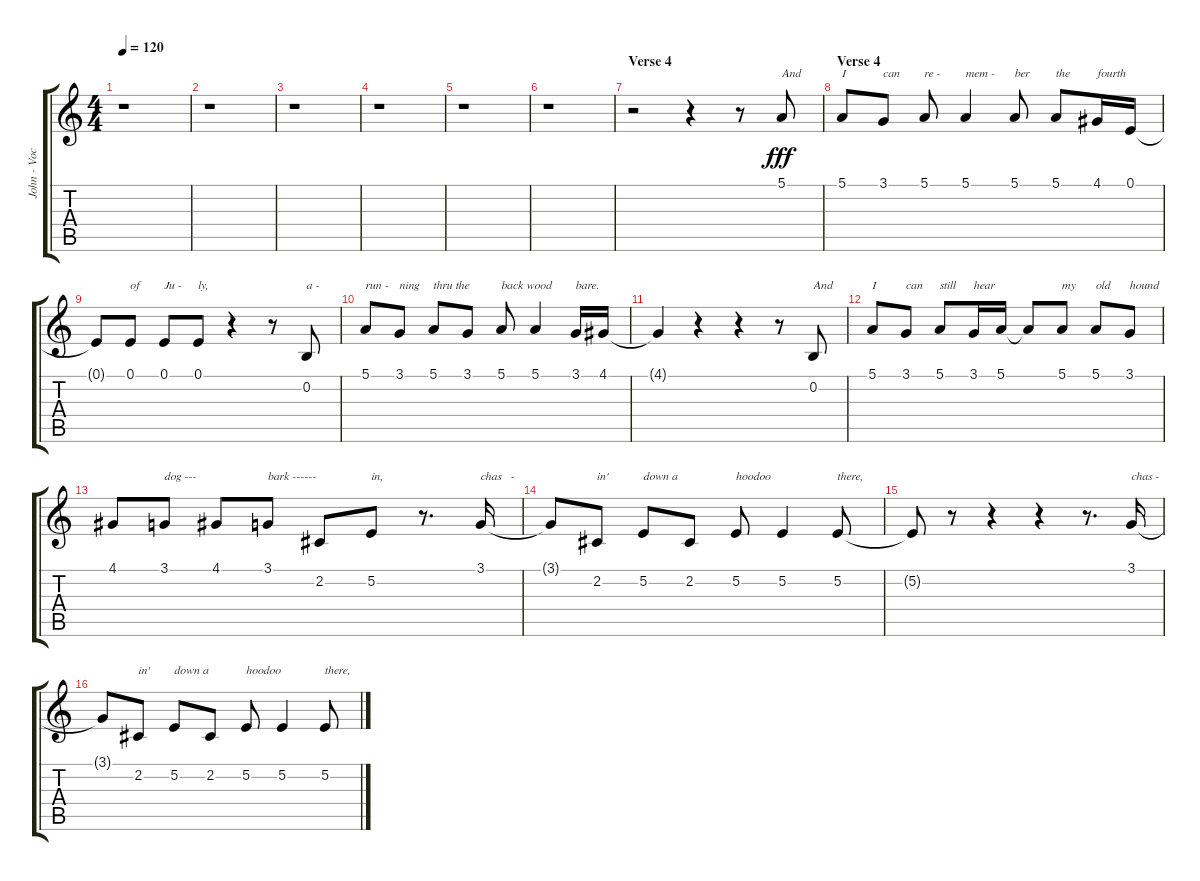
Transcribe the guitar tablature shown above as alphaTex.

\track ("John - Vocals" "John - Voc") {instrument altosax}
\staff {score tabs}
\tuning (E4 B3 G3 D3 A2 E2) {hide}
\ts (4 4)
\tempo 120
\clef g2
\ks c
r.1{dy fff} |
r.1 |
r.1 |
r.1 |
r.1 |
r.1 |
\section ("" "Verse 4")
r.2 r.4 r.8 5.1.8{txt "And"} |
\section ("" "Verse 4")
5.1.8{txt "I"} 3.1.8{txt "can"} 5.1.8{txt "re -"} 5.1.4{txt "mem -"} 5.1.8{txt "ber"} 5.1.8{txt "the"} 4.1.16{txt "fourth"} 0.1.16 |
0.1{t}.8 0.1.8{txt "of"} 0.1.8{txt "Ju -"} 0.1.8{txt "ly,"} r.4 r.8 0.2.8{txt "a -"} |
5.1.8{txt "run -"} 3.1.8{txt "ning"} 5.1.8{txt "thru the"} 3.1.8 5.1.8{txt "back wood"} 5.1.4 3.1.16{txt "bare."} 4.1.16 |
4.1{t}.4 r.4 r.4 r.8 0.2.8{txt "And"} |
5.1.8{txt "I"} 3.1.8{txt "can"} 5.1.8{txt "still"} 3.1.16{txt "hear"} 5.1.16 5.1{t}.8 5.1.8{txt "my"} 5.1.8{txt "old"} 3.1.8{txt "hound"} |
4.1.8 3.1.8{txt "dog ---"} 4.1.8 3.1.8{txt "bark ------"} 2.2.8 5.2.8{txt "in,"} r.8{d} 3.1.16{txt "chas   -"} |
3.1{t}.8 2.2.8{txt "in'"} 5.2.8{txt "down a"} 2.2.8 5.2.8{txt "hoodoo"} 5.2.4 5.2.8{txt "there,"} |
5.2{t}.8 r.8 r.4 r.4 r.8{d} 3.1.16{txt "chas -"} |
3.1{t}.8 2.2.8{txt "in'"} 5.2.8{txt "down a"} 2.2.8 5.2.8{txt "hoodoo"} 5.2.4 5.2.8{txt "there,"}
